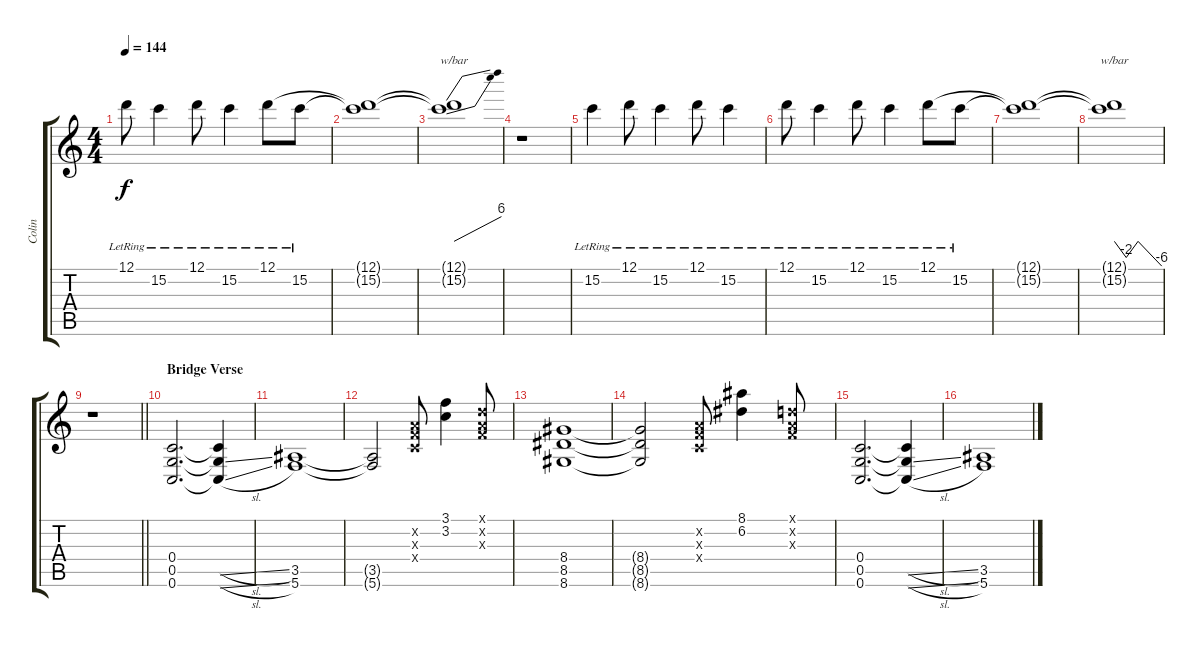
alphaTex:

\track ("Colin" "Colin") {instrument overdrivenguitar}
\staff {score tabs}
\tuning (D4 A3 F3 C3 G2 C2) {hide}
\ts (4 4)
\tempo 144
\clef g2
\ks c
12.1{lr}.8{dy f} 15.2{lr}.4 12.1{lr}.8 15.2{lr}.4 12.1{lr}.8 15.2{lr}.8 |
(12.1{t} 15.2{t}).1 |
(12.1{t} 15.2{t}).1{tbe (dive default 0 0 60 24)} |
r.1 |
15.2{lr}.4 12.1{lr}.8 15.2{lr}.4 12.1{lr}.8 15.2{lr}.4 |
12.1{lr}.8 15.2{lr}.4 12.1{lr}.8 15.2{lr}.4 12.1{lr}.8 15.2{lr}.8 |
(12.1{t} 15.2{t}).1 |
(12.1{t} 15.2{t}).1{tbe (custom default 0 0 15 -8 30 0 60 -24)} |
\barLineRight lightlight
r.1 |
\section ("" "Bridge Verse")
(0.4 0.5 0.6).2{d volume 14} (0.4{t} 0.5{sl t} 0.6{sl t}).4 |
(3.5 5.6).1 |
(3.5{t} 5.6{t}).2 (0.2{x} 0.3{x} 0.4{x}).8 (3.1 3.2).4 (0.1{x} 0.2{x} 0.3{x}).8 |
(8.4 8.5 8.6).1 |
(8.4{t} 8.5{t} 8.6{t}).2 (0.2{x} 0.3{x} 0.4{x}).8 (8.1 6.2).4 (0.1{x} 0.2{x} 0.3{x}).8 |
(0.4 0.5 0.6).2{d} (0.4{t} 0.5{sl t} 0.6{sl t}).4 |
(3.5 5.6).1
